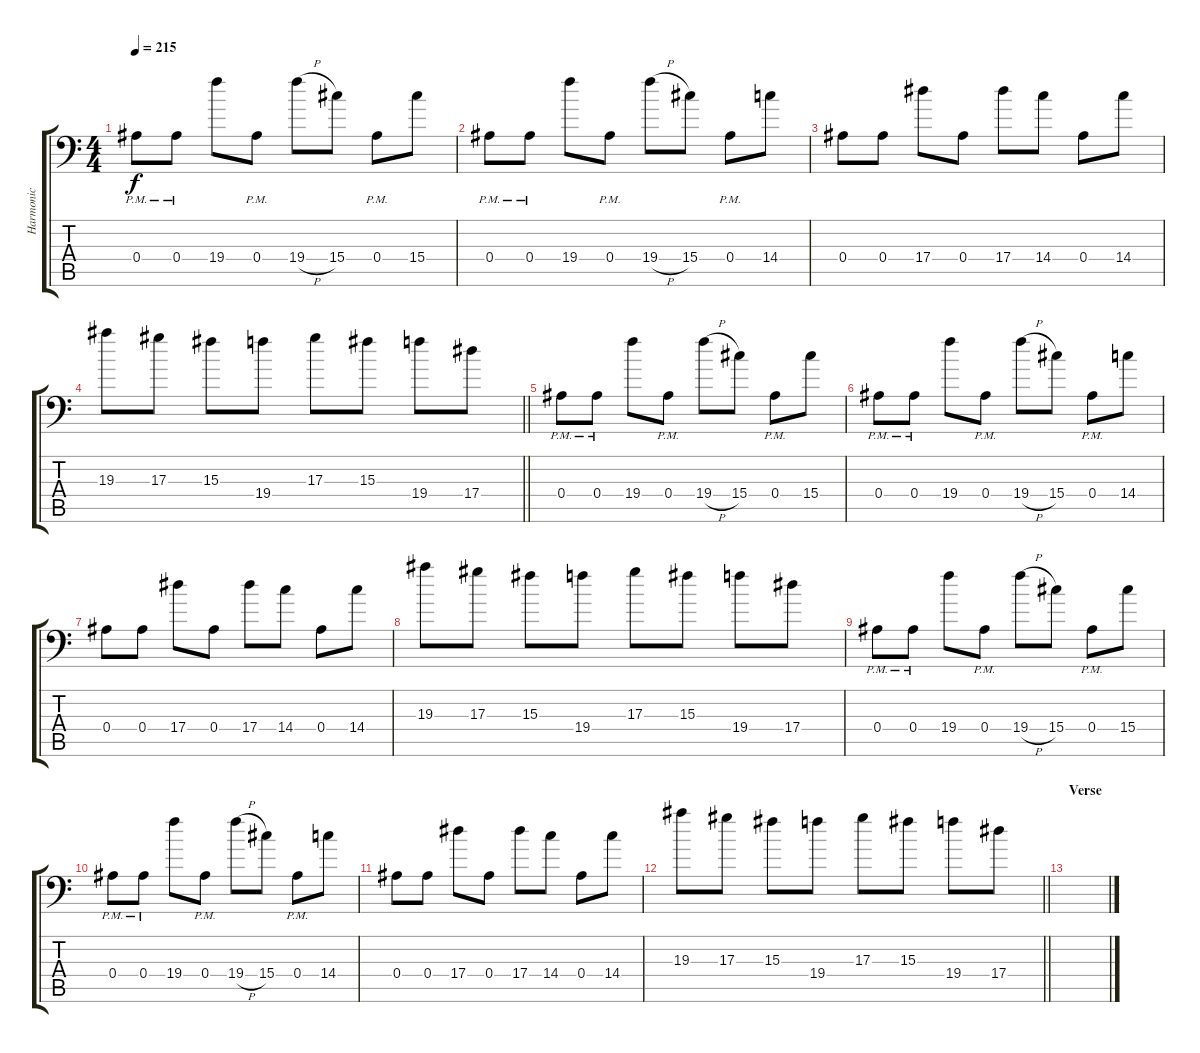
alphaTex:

\track ("Harmonic" "Harmonic") {instrument distortionguitar}
\staff {score tabs}
\tuning (C4 G3 Eb3 Bb2 F2 Bb1) {hide}
\ts (4 4)
\tempo 215
\clef f4
\ks c
0.4{pm}.8{dy f} 0.4{pm}.8 19.4.8 0.4{pm}.8 19.4{h}.8 15.4.8 0.4{pm}.8 15.4.8 |
0.4{pm}.8 0.4{pm}.8 19.4.8 0.4{pm}.8 19.4{h}.8 15.4.8 0.4{pm}.8 14.4.8 |
0.4.8 0.4.8 17.4.8 0.4.8 17.4.8 14.4.8 0.4.8 14.4.8 |
\barLineRight lightlight
19.3.8 17.3.8 15.3.8 19.4.8 17.3.8 15.3.8 19.4.8 17.4.8 |
\section ("" "")
0.4{pm}.8 0.4{pm}.8 19.4.8 0.4{pm}.8 19.4{h}.8 15.4.8 0.4{pm}.8 15.4.8 |
0.4{pm}.8 0.4{pm}.8 19.4.8 0.4{pm}.8 19.4{h}.8 15.4.8 0.4{pm}.8 14.4.8 |
0.4.8 0.4.8 17.4.8 0.4.8 17.4.8 14.4.8 0.4.8 14.4.8 |
19.3.8 17.3.8 15.3.8 19.4.8 17.3.8 15.3.8 19.4.8 17.4.8 |
0.4{pm}.8 0.4{pm}.8 19.4.8 0.4{pm}.8 19.4{h}.8 15.4.8 0.4{pm}.8 15.4.8 |
0.4{pm}.8 0.4{pm}.8 19.4.8 0.4{pm}.8 19.4{h}.8 15.4.8 0.4{pm}.8 14.4.8 |
0.4.8 0.4.8 17.4.8 0.4.8 17.4.8 14.4.8 0.4.8 14.4.8 |
\barLineRight lightlight
19.3.8 17.3.8 15.3.8 19.4.8 17.3.8 15.3.8 19.4.8 17.4.8 |
\section ("" "Verse")
